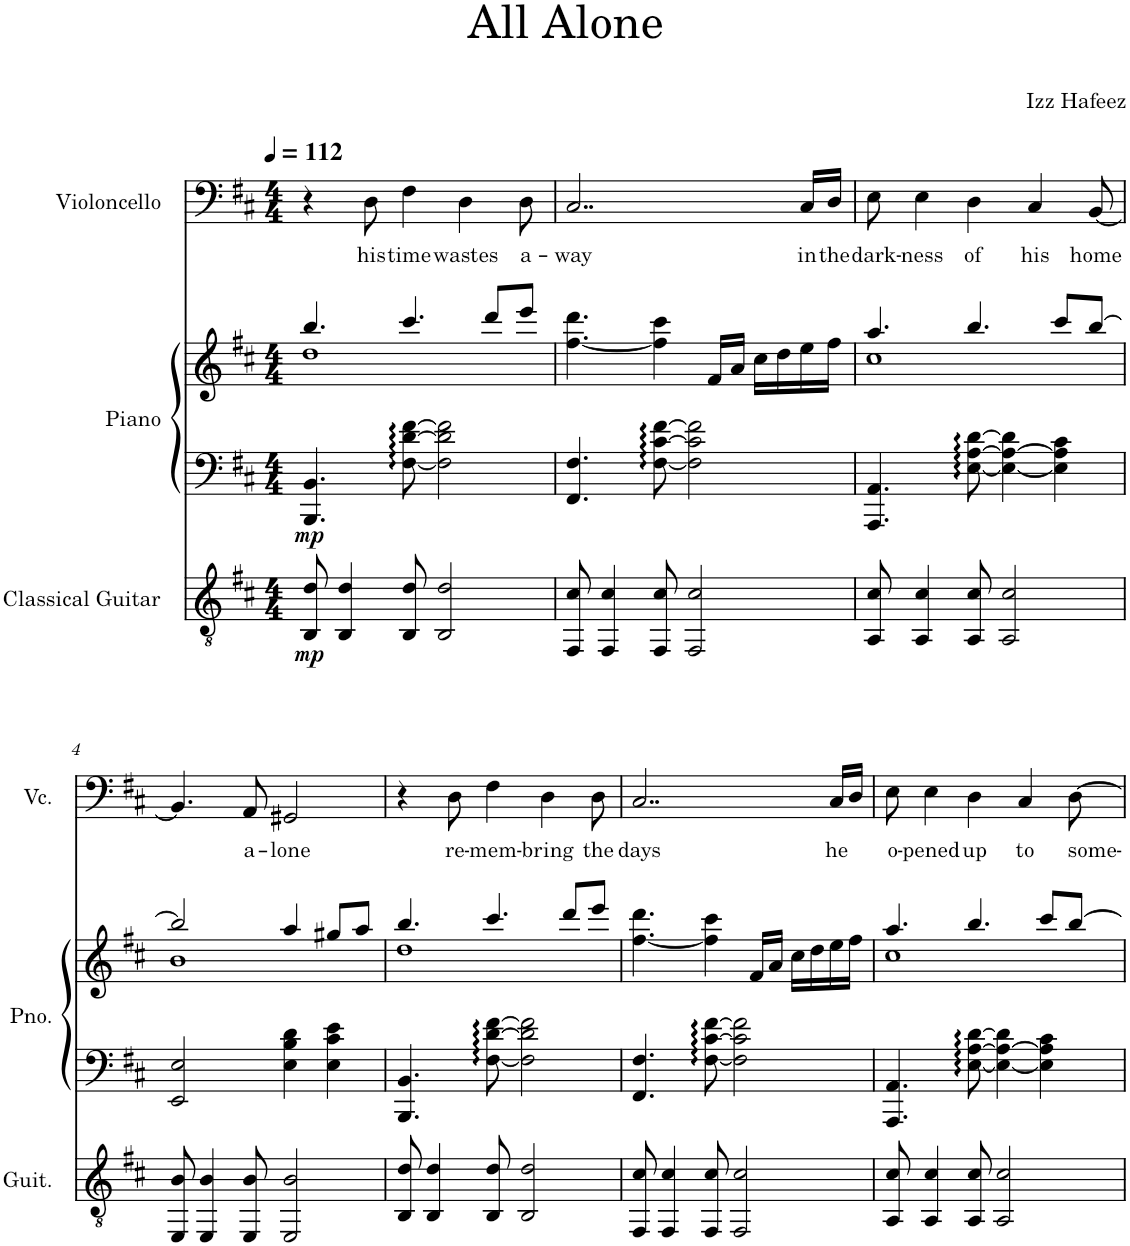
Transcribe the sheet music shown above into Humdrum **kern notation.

**kern	**dynam	**kern	**kern	**dynam	**kern	**text
*part3	*part3	*part2	*part2	*part2	*part1	*part1
*staff4	*staff4	*staff3	*staff2	*staff2/3	*staff1	*staff1
*I"Classical Guitar	*	*I"Piano	*	*	*I"Violoncello	*
*I'Guit.	*	*I'Pno.	*	*	*I'Vc.	*
*clefGv2	*	*clefF4	*clefG2	*	*clefF4	*
*k[f#c#]	*	*k[f#c#]	*k[f#c#]	*	*k[f#c#]	*
*M4/4	*	*M4/4	*M4/4	*	*M4/4	*
*MM112	*	*MM112	*MM112	*	*MM112	*
=1	=1	=1	=1	=1	=1	=1
*	*	*	*^	*	*	*
!	!LO:DY:b	!	!	!	!LO:DY:b=2	!	!
8BB/ 8d/	mp	4.BBB/ 4.BB/	4.bb/	1dd	mp	4r	.
4BB/ 4d/	.	.	.	.	.	.	.
!	!	!	!	!	!	!	!LO:LY:b
.	.	.	.	.	.	8D\	his
!	!	!	!	!	!	!	!LO:LY:b
8BB/ 8d/	.	[8F#\ [8d\ [8f#\	4.ccc#/	.	.	4F#\	time
2BB/ 2d/	.	2F#\] 2d\] 2f#\]	.	.	.	.	.
!	!	!	!	!	!	!	!LO:LY:b
.	.	.	.	.	.	4D\	wastes
.	.	.	8ddd/L	.	.	.	.
!	!	!	!	!	!	!	!LO:LY:b
.	.	.	8eee/J	.	.	8D\	a-
*	*	*	*v	*v	*	*	*
=2	=2	=2	=2	=2	=2	=2
!	!	!	!	!	!	!LO:LY:b
8FF#/ 8c#/	.	4.FF#/ 4.F#/	[4.ff#\ 4.ddd\	.	2..C#/	-way
4FF#/ 4c#/	.	.	.	.	.	.
8FF#/ 8c#/	.	[8F#\ [8c#\ [8f#\	4ff#\] 4ccc#\	.	.	.
2FF#/ 2c#/	.	2F#\] 2c#\] 2f#\]	.	.	.	.
.	.	.	16f#/LL	.	.	.
.	.	.	16a/JJ	.	.	.
.	.	.	16cc#\LL	.	.	.
.	.	.	16dd\	.	.	.
!	!	!	!	!	!	!LO:LY:b
.	.	.	16ee\	.	16C#/LL	in
!	!	!	!	!	!	!LO:LY:b
.	.	.	16ff#\JJ	.	16D/JJ	the
=3	=3	=3	=3	=3	=3	=3
*	*	*	*^	*	*	*
!	!	!	!	!	!	!	!LO:LY:b
8AA/ 8c#/	.	4.AAA/ 4.AA/	4.aa/	1cc#	.	8E\	dark-
!	!	!	!	!	!	!	!LO:LY:b
4AA/ 4c#/	.	.	.	.	.	4E\	-ness
!	!	!	!	!	!	!	!LO:LY:b
8AA/ 8c#/	.	[8E\ [8A\ [8d\	4.bb/	.	.	4D\	of
2AA/ 2c#/	.	4E\_ 4A\_ 4d\]	.	.	.	.	.
!	!	!	!	!	!	!	!LO:LY:b
.	.	.	.	.	.	4C#/	his
.	.	4E\] 4A\] 4c#\	8ccc#/L	.	.	.	.
!	!	!	!	!	!	!	!LO:LY:b
.	.	.	[8bb/J	.	.	[8BB/	home
!!LO:LB:g=z
=4	=4	=4	=4	=4	=4	=4	=4
8EE/ 8B/	.	2EE/ 2E/	2bb/]	1b	.	4.BB/]	.
4EE/ 4B/	.	.	.	.	.	.	.
!	!	!	!	!	!	!	!LO:LY:b
8EE/ 8B/	.	.	.	.	.	8AA/	a-
!	!	!	!	!	!	!	!LO:LY:b
2EE/ 2B/	.	4E\ 4B\ 4d\	4aa/	.	.	2GG#X/	-lone
.	.	4E\ 4c#\ 4e\	8gg#X/L	.	.	.	.
.	.	.	8aa/J	.	.	.	.
=5	=5	=5	=5	=5	=5	=5	=5
8BB/ 8d/	.	4.BBB/ 4.BB/	4.bb/	1dd	.	4r	.
4BB/ 4d/	.	.	.	.	.	.	.
!	!	!	!	!	!	!	!LO:LY:b
.	.	.	.	.	.	8D\	re-
!	!	!	!	!	!	!	!LO:LY:b
8BB/ 8d/	.	[8F#\ [8d\ [8f#\	4.ccc#/	.	.	4F#\	-mem-
2BB/ 2d/	.	2F#\] 2d\] 2f#\]	.	.	.	.	.
!	!	!	!	!	!	!	!LO:LY:b
.	.	.	.	.	.	4D\	-bring
.	.	.	8ddd/L	.	.	.	.
!	!	!	!	!	!	!	!LO:LY:b
.	.	.	8eee/J	.	.	8D\	the
*	*	*	*v	*v	*	*	*
=6	=6	=6	=6	=6	=6	=6
!	!	!	!	!	!	!LO:LY:b
8FF#/ 8c#/	.	4.FF#/ 4.F#/	[4.ff#\ 4.ddd\	.	2..C#/	days
4FF#/ 4c#/	.	.	.	.	.	.
8FF#/ 8c#/	.	[8F#\ [8c#\ [8f#\	4ff#\] 4ccc#\	.	.	.
2FF#/ 2c#/	.	2F#\] 2c#\] 2f#\]	.	.	.	.
.	.	.	16f#/LL	.	.	.
.	.	.	16a/JJ	.	.	.
.	.	.	16cc#\LL	.	.	.
.	.	.	16dd\	.	.	.
!	!	!	!	!	!	!LO:LY:b
.	.	.	16ee\	.	16C#/LL	he
.	.	.	16ff#\JJ	.	16D/JJ	.
=7	=7	=7	=7	=7	=7	=7
*	*	*	*^	*	*	*
!	!	!	!	!	!	!	!LO:LY:b
8AA/ 8c#/	.	4.AAA/ 4.AA/	4.aa/	1cc#	.	8E\	o-
!	!	!	!	!	!	!	!LO:LY:b
4AA/ 4c#/	.	.	.	.	.	4E\	-pened
!	!	!	!	!	!	!	!LO:LY:b
8AA/ 8c#/	.	[8E\ [8A\ [8d\	4.bb/	.	.	4D\	up
2AA/ 2c#/	.	4E\_ 4A\_ 4d\]	.	.	.	.	.
!	!	!	!	!	!	!	!LO:LY:b
.	.	.	.	.	.	4C#/	to
.	.	4E\] 4A\] 4c#\	8ccc#/L	.	.	.	.
!	!	!	!	!	!	!	!LO:LY:b
.	.	.	[8bb/J	.	.	[8D\	some-
*	*	*	*v	*v	*	*	*
=	=	=	=	=	=	=
*-	*-	*-	*-	*-	*-	*-
